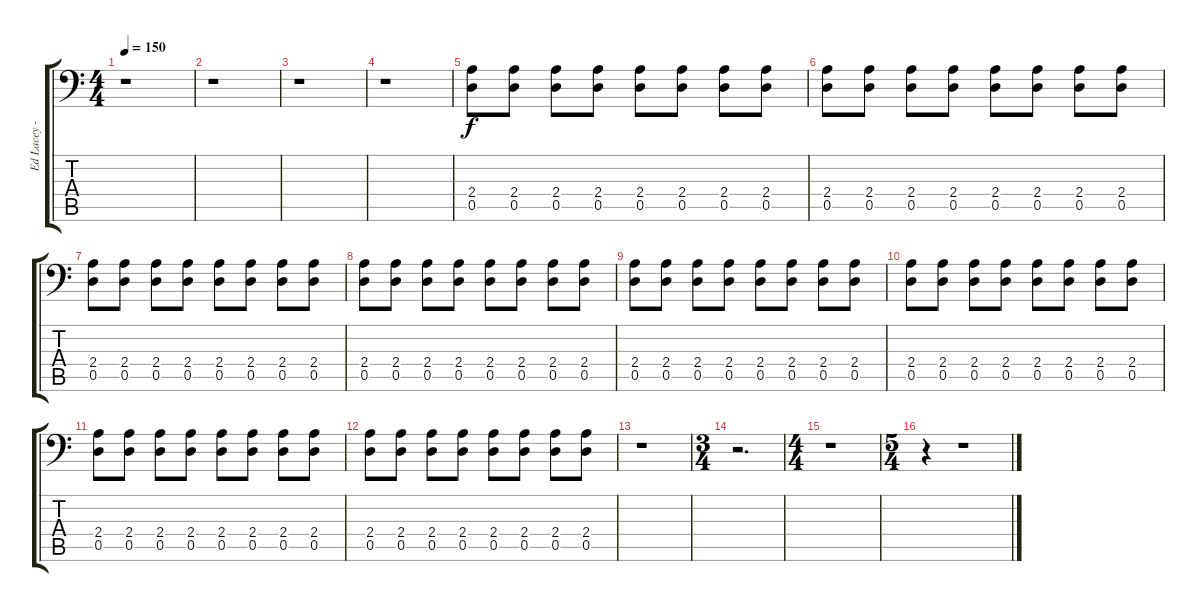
\track ("Ed Lacey - Guitar" "Ed Lacey -") {instrument overdrivenguitar}
\staff {score tabs}
\tuning (A3 E3 C3 G2 D2 A1) {hide}
\ts (4 4)
\tempo 150
\clef f4
\ks c
r.1{dy f} |
r.1 |
r.1 |
r.1 |
(2.4 0.5).8 (2.4 0.5).8 (2.4 0.5).8 (2.4 0.5).8 (2.4 0.5).8 (2.4 0.5).8 (2.4 0.5).8 (2.4 0.5).8 |
(2.4 0.5).8 (2.4 0.5).8 (2.4 0.5).8 (2.4 0.5).8 (2.4 0.5).8 (2.4 0.5).8 (2.4 0.5).8 (2.4 0.5).8 |
(2.4 0.5).8 (2.4 0.5).8 (2.4 0.5).8 (2.4 0.5).8 (2.4 0.5).8 (2.4 0.5).8 (2.4 0.5).8 (2.4 0.5).8 |
(2.4 0.5).8 (2.4 0.5).8 (2.4 0.5).8 (2.4 0.5).8 (2.4 0.5).8 (2.4 0.5).8 (2.4 0.5).8 (2.4 0.5).8 |
(2.4 0.5).8 (2.4 0.5).8 (2.4 0.5).8 (2.4 0.5).8 (2.4 0.5).8 (2.4 0.5).8 (2.4 0.5).8 (2.4 0.5).8 |
(2.4 0.5).8 (2.4 0.5).8 (2.4 0.5).8 (2.4 0.5).8 (2.4 0.5).8 (2.4 0.5).8 (2.4 0.5).8 (2.4 0.5).8 |
(2.4 0.5).8 (2.4 0.5).8 (2.4 0.5).8 (2.4 0.5).8 (2.4 0.5).8 (2.4 0.5).8 (2.4 0.5).8 (2.4 0.5).8 |
(2.4 0.5).8 (2.4 0.5).8 (2.4 0.5).8 (2.4 0.5).8 (2.4 0.5).8 (2.4 0.5).8 (2.4 0.5).8 (2.4 0.5).8 |
r.1 |
\ts (3 4)
r.2{d} |
\ts (4 4)
r.1 |
\ts (5 4)
r.4 r.1
